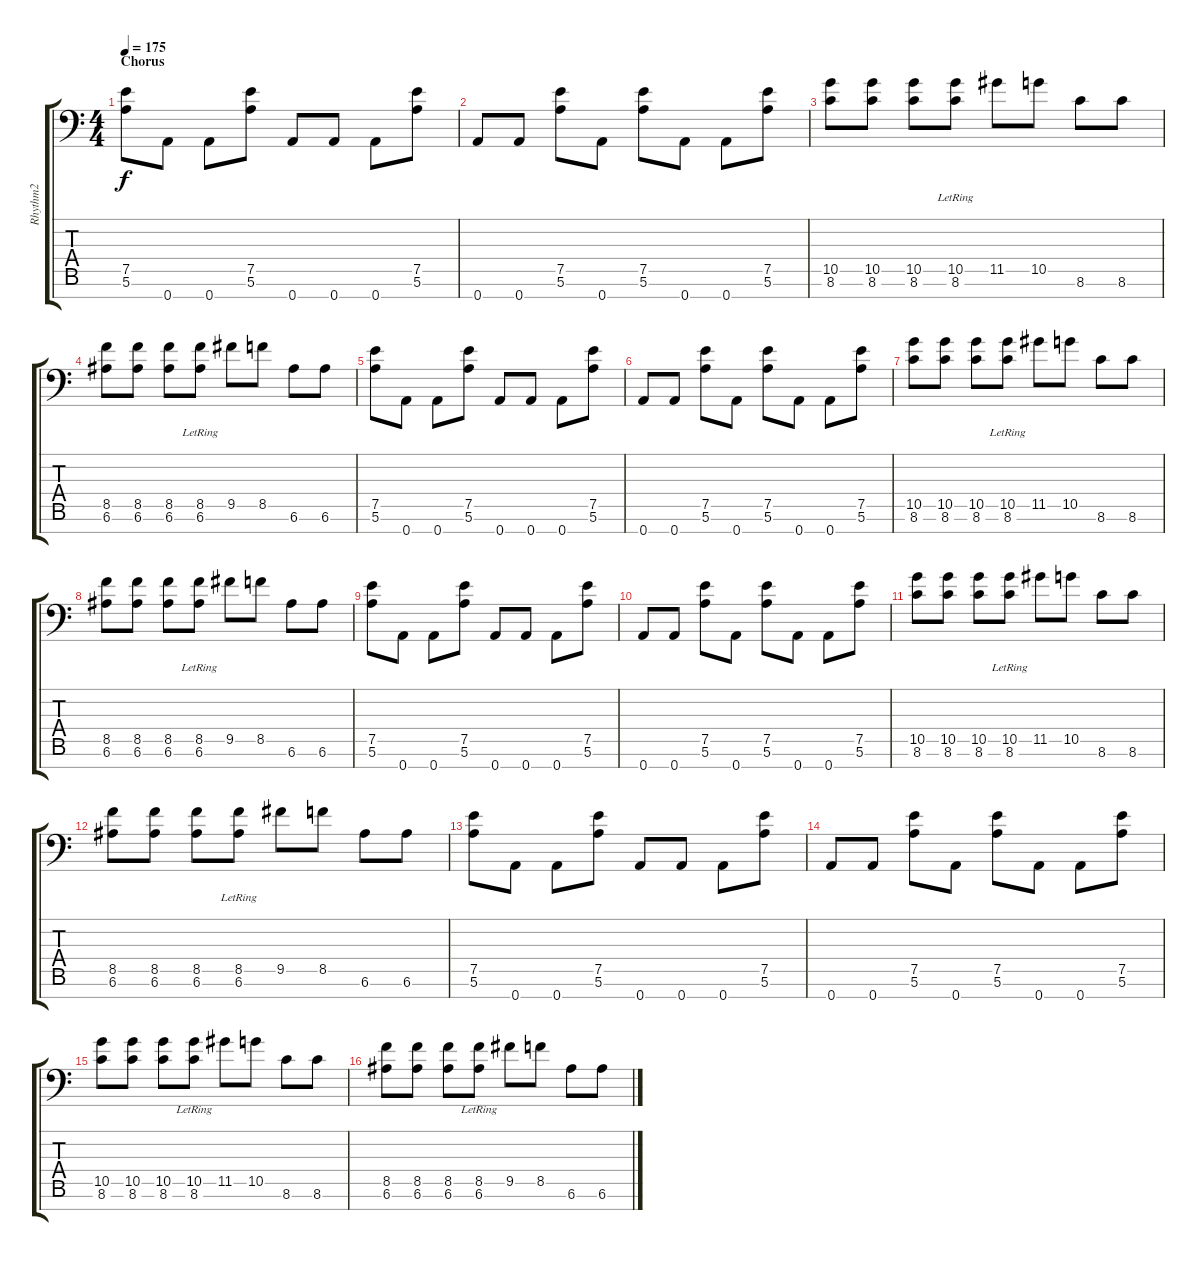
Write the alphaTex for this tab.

\track ("Rhythm2" "Rhythm2") {instrument overdrivenguitar}
\staff {score tabs}
\tuning (E4 B3 G3 D3 A2 E2 A1) {hide}
\ts (4 4)
\section ("" "Chorus")
\tempo 175
\clef f4
\ks c
(7.5 5.6).8{dy f} 0.7.8 0.7.8 (7.5 5.6).8 0.7.8 0.7.8 0.7.8 (7.5 5.6).8 |
0.7.8 0.7.8 (7.5 5.6).8 0.7.8 (7.5 5.6).8 0.7.8 0.7.8 (7.5 5.6).8 |
(10.5 8.6).8 (10.5 8.6).8 (10.5 8.6).8 (10.5 8.6{lr}).8 11.5.8 10.5.8 8.6.8 8.6.8 |
(8.5 6.6).8 (8.5 6.6).8 (8.5 6.6).8 (8.5 6.6{lr}).8 9.5.8 8.5.8 6.6.8 6.6.8 |
(7.5 5.6).8 0.7.8 0.7.8 (7.5 5.6).8 0.7.8 0.7.8 0.7.8 (7.5 5.6).8 |
0.7.8 0.7.8 (7.5 5.6).8 0.7.8 (7.5 5.6).8 0.7.8 0.7.8 (7.5 5.6).8 |
(10.5 8.6).8 (10.5 8.6).8 (10.5 8.6).8 (10.5 8.6{lr}).8 11.5.8 10.5.8 8.6.8 8.6.8 |
(8.5 6.6).8 (8.5 6.6).8 (8.5 6.6).8 (8.5 6.6{lr}).8 9.5.8 8.5.8 6.6.8 6.6.8 |
(7.5 5.6).8 0.7.8 0.7.8 (7.5 5.6).8 0.7.8 0.7.8 0.7.8 (7.5 5.6).8 |
0.7.8 0.7.8 (7.5 5.6).8 0.7.8 (7.5 5.6).8 0.7.8 0.7.8 (7.5 5.6).8 |
(10.5 8.6).8 (10.5 8.6).8 (10.5 8.6).8 (10.5 8.6{lr}).8 11.5.8 10.5.8 8.6.8 8.6.8 |
(8.5 6.6).8 (8.5 6.6).8 (8.5 6.6).8 (8.5 6.6{lr}).8 9.5.8 8.5.8 6.6.8 6.6.8 |
(7.5 5.6).8 0.7.8 0.7.8 (7.5 5.6).8 0.7.8 0.7.8 0.7.8 (7.5 5.6).8 |
0.7.8 0.7.8 (7.5 5.6).8 0.7.8 (7.5 5.6).8 0.7.8 0.7.8 (7.5 5.6).8 |
(10.5 8.6).8 (10.5 8.6).8 (10.5 8.6).8 (10.5 8.6{lr}).8 11.5.8 10.5.8 8.6.8 8.6.8 |
(8.5 6.6).8 (8.5 6.6).8 (8.5 6.6).8 (8.5 6.6{lr}).8 9.5.8 8.5.8 6.6.8 6.6.8
